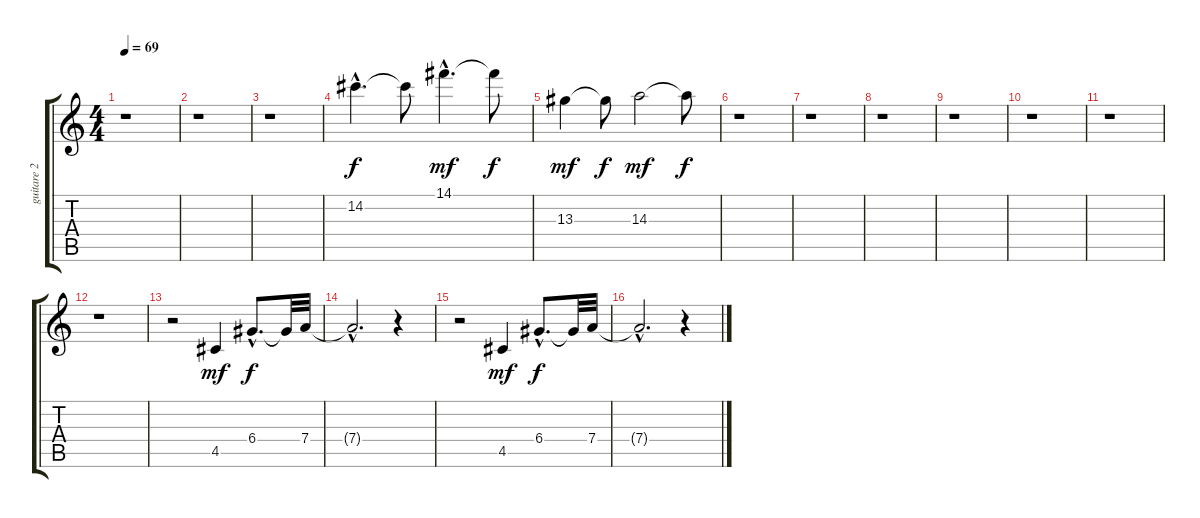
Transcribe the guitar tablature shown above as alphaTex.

\track ("guitare 2" "guitare 2") {instrument overdrivenguitar}
\staff {score tabs}
\tuning (E4 B3 G3 D3 A2 E2) {hide}
\ts (4 4)
\tempo 69
\clef g2
\ks c
r.1{dy f} |
r.1 |
r.1 |
14.2{hac}.4{d} 14.2{t}.8 14.1{hac}.4{d dy mf} 14.1{t}.8{dy f} |
13.3.4{dy mf} 13.3{t}.8{dy f} 14.3.2{dy mf} 14.3{t}.8{dy f} |
r.1 |
r.1 |
r.1 |
r.1 |
r.1 |
r.1 |
r.1 |
r.2 4.5.4{dy mf} 6.4{hac}.8{d dy f} 6.4{t}.32 7.4.32 |
7.4{hac t}.2{d} r.4 |
r.2 4.5.4{dy mf} 6.4{hac}.8{d dy f} 6.4{t}.32 7.4.32 |
7.4{hac t}.2{d} r.4
